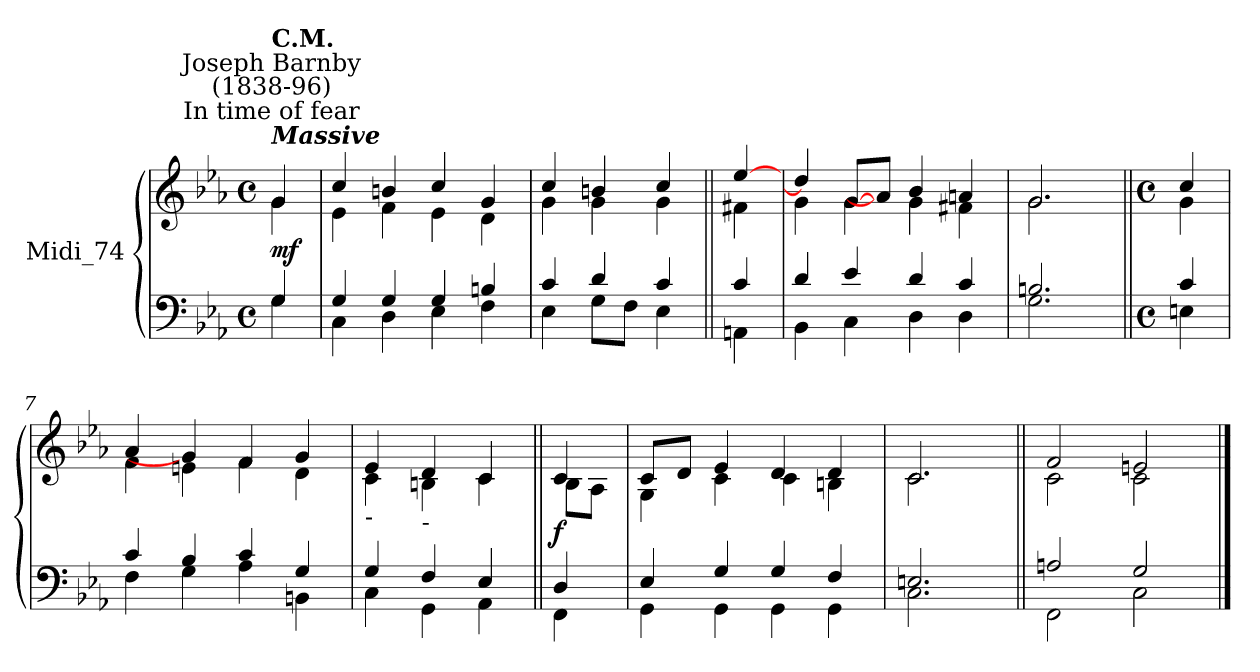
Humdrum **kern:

**kern	**dynam	**kern	**dynam
*part2	*part2	*part1	*part1
*staff2	*staff2	*staff1	*staff1
*I"Midi_74	*	*I"Midi_74	*
*clefF4	*	*clefG2	*
*k[b-e-a-]	*	*k[b-e-a-]	*
*E-:	*	*E-:	*
*M4/4	*	*M4/4	*
*met(c)	*	*met(c)	*
=	=	=	=
*^	*	*^	*
!	!	!	!LO:TX:a:Bi:t=Massive	!	!
!	!	!	!LO:TX:a:cj:t=In time of fear	!	!
!	!	!	!LO:TX:a:cj:t=Joseph Barnby\n(1838-96)	!	!
!	!	!	!LO:TX:a:B:t=C.M.	!	!
!	!	!LO:DY:a	!	!	!
4G/	4G\	mf	4g/	4g\	.
=1	=1	=1	=1	=1	=1
4G/	4C\	.	4cc/	4e-\	.
4G/	4D\	.	4bn/	4f\	.
4G/	4E-\	.	4cc/	4e-\	.
4Bn/	4F\	.	4g/	4d\	.
=2	=2	=2	=2	=2	=2
4c/	4E-\	.	4cc/	4g\	.
4d/	8G\L	.	4bn/	4g\	.
.	8F\J	.	.	.	.
4c/	4E-\	.	4cc/	4g\	.
=3||	=3||	=3||	=3||	=3||	=3||
4c/	4AAn\	.	[4ee-/	4f#X\	.
=4	=4	=4	=4	=4	=4
4d/	4BB-\	.	4dd/]	4g\	.
4e-/	4C\	.	[8g/L	4g\	.
.	.	.	8a/J]	.	.
4d/	4D\	.	4b-/	4g\	.
4c/	4D\	.	4a/	4f#X\	.
=5	=5	=5	=5	=5	=5
2.Bn/	2.G\	.	2.g/	2.g\	.
!!LO:LB:g=z	!!
=6||	=6||	=6||	=6||	=6||	=6||
*M4/4	*	*	*M4/4	*	*
*met(c)	*	*	*met(c)	*	*
4c/	4En\	.	4cc/	4g\	.
=7	=7	=7	=7	=7	=7
4c/	4F\	.	4a-/	4f\	.
4B-/	4G\	.	4g/]	4en\	.
4c/	4A-\	.	4f/	4f\	.
4G/	4BBn\	.	4g/	4d\	.
=8	=8	=8	=8	=8	=8
!	!	!	!LO:TX:b:t=-	!	!
4G/	4C\	.	4e-/	4c\	.
!	!	!	!LO:TX:b:t=-	!	!
4F/	4GG\	.	4d/	4Bn\	.
4E-/	4AA-\	.	4c/	4c\	.
=9||	=9||	=9||	=9||	=9||	=9||
!	!	!	!	!	!LO:DY:b
4D/	4FF\	.	4c/	8B-\L	f
.	.	.	.	8A-\J	.
=10	=10	=10	=10	=10	=10
4E-/	4GG\	.	8c/L	4G\	.
.	.	.	8d/J	.	.
4G/	4GG\	.	4e-/	4c\	.
4G/	4GG\	.	4d/	4c\	.
4F/	4GG\	.	4d/	4Bn\	.
=11	=11	=11	=11	=11	=11
2.En/	2.C\	.	2.c/	2.c\	.
=12||	=12||	=12||	=12||	=12||	=12||
2An/	2FF\	.	2f/	2c\	.
2G/	2C\	.	2en/	2c\	.
*v	*v	*	*	*	*
*	*	*v	*v	*
==	==	==	==
*-	*-	*-	*-
